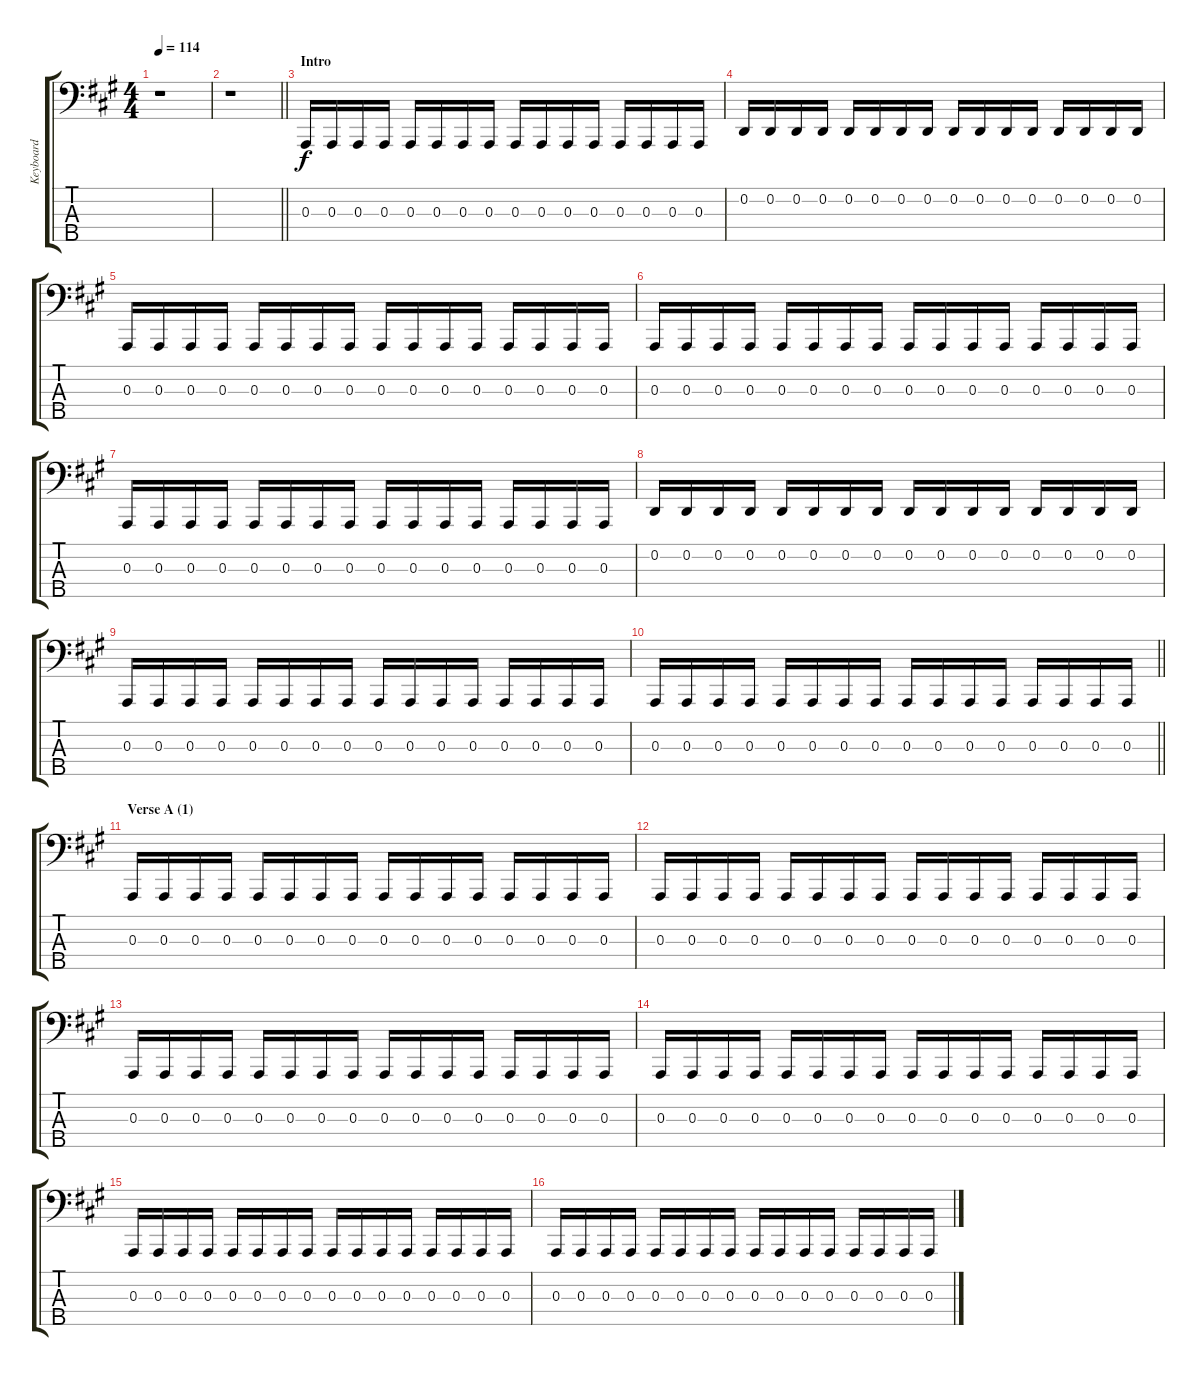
\track ("Keyboard" "Keyboard") {instrument drawbarorgan}
\staff {score tabs}
\tuning (G2 D2 A1 E1 B0) {hide}
\ts (4 4)
\tempo 114
\clef f4
\ks a
r.1{dy f instrument drawbarorgan} |
\barLineRight lightlight
r.1 |
\section ("" "Intro")
0.3.16 0.3.16 0.3.16 0.3.16 0.3.16 0.3.16 0.3.16 0.3.16 0.3.16 0.3.16 0.3.16 0.3.16 0.3.16 0.3.16 0.3.16 0.3.16 |
0.2.16 0.2.16 0.2.16 0.2.16 0.2.16 0.2.16 0.2.16 0.2.16 0.2.16 0.2.16 0.2.16 0.2.16 0.2.16 0.2.16 0.2.16 0.2.16 |
0.3.16 0.3.16 0.3.16 0.3.16 0.3.16 0.3.16 0.3.16 0.3.16 0.3.16 0.3.16 0.3.16 0.3.16 0.3.16 0.3.16 0.3.16 0.3.16 |
0.3.16 0.3.16 0.3.16 0.3.16 0.3.16 0.3.16 0.3.16 0.3.16 0.3.16 0.3.16 0.3.16 0.3.16 0.3.16 0.3.16 0.3.16 0.3.16 |
0.3.16 0.3.16 0.3.16 0.3.16 0.3.16 0.3.16 0.3.16 0.3.16 0.3.16 0.3.16 0.3.16 0.3.16 0.3.16 0.3.16 0.3.16 0.3.16 |
0.2.16 0.2.16 0.2.16 0.2.16 0.2.16 0.2.16 0.2.16 0.2.16 0.2.16 0.2.16 0.2.16 0.2.16 0.2.16 0.2.16 0.2.16 0.2.16 |
0.3.16 0.3.16 0.3.16 0.3.16 0.3.16 0.3.16 0.3.16 0.3.16 0.3.16 0.3.16 0.3.16 0.3.16 0.3.16 0.3.16 0.3.16 0.3.16 |
\barLineRight lightlight
0.3.16 0.3.16 0.3.16 0.3.16 0.3.16 0.3.16 0.3.16 0.3.16 0.3.16 0.3.16 0.3.16 0.3.16 0.3.16 0.3.16 0.3.16 0.3.16 |
\section ("" "Verse A (1)")
0.3.16 0.3.16 0.3.16 0.3.16 0.3.16 0.3.16 0.3.16 0.3.16 0.3.16 0.3.16 0.3.16 0.3.16 0.3.16 0.3.16 0.3.16 0.3.16 |
0.3.16 0.3.16 0.3.16 0.3.16 0.3.16 0.3.16 0.3.16 0.3.16 0.3.16 0.3.16 0.3.16 0.3.16 0.3.16 0.3.16 0.3.16 0.3.16 |
0.3.16 0.3.16 0.3.16 0.3.16 0.3.16 0.3.16 0.3.16 0.3.16 0.3.16 0.3.16 0.3.16 0.3.16 0.3.16 0.3.16 0.3.16 0.3.16 |
0.3.16 0.3.16 0.3.16 0.3.16 0.3.16 0.3.16 0.3.16 0.3.16 0.3.16 0.3.16 0.3.16 0.3.16 0.3.16 0.3.16 0.3.16 0.3.16 |
0.3.16 0.3.16 0.3.16 0.3.16 0.3.16 0.3.16 0.3.16 0.3.16 0.3.16 0.3.16 0.3.16 0.3.16 0.3.16 0.3.16 0.3.16 0.3.16 |
0.3.16 0.3.16 0.3.16 0.3.16 0.3.16 0.3.16 0.3.16 0.3.16 0.3.16 0.3.16 0.3.16 0.3.16 0.3.16 0.3.16 0.3.16 0.3.16
